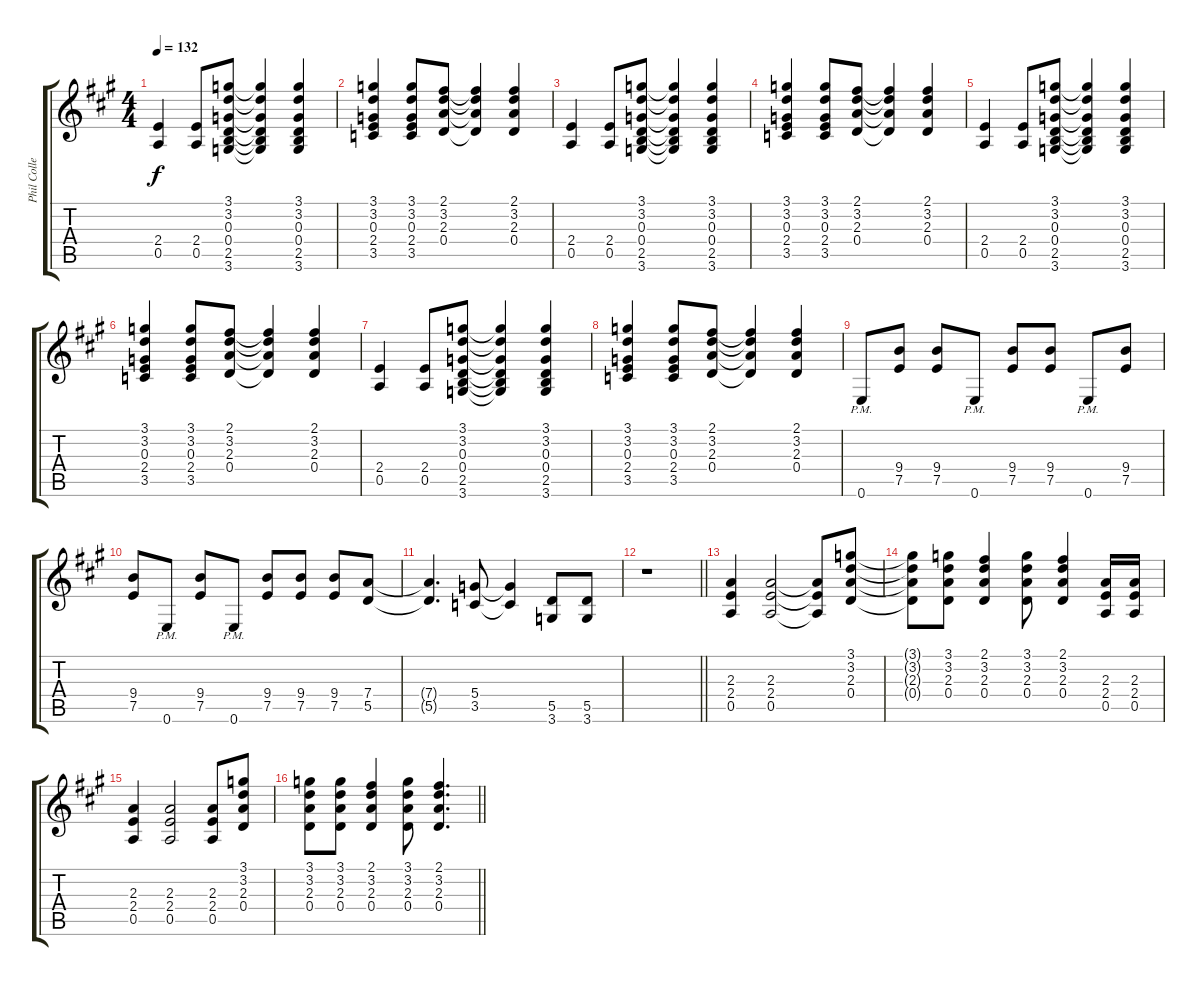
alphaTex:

\track ("Phil Collen" "Phil Colle") {instrument distortionguitar}
\staff {score tabs}
\tuning (E4 B3 G3 D3 A2 E2) {hide}
\ts (4 4)
\tempo 132
\clef g2
\ks a
(2.4 0.5).4{dy f} (2.4 0.5).8 (3.1 3.2 0.3 0.4 2.5 3.6).8 (3.1{t} 3.2{t} 0.3{t} 0.4{t} 2.5{t} 3.6{t}).4 (3.1 3.2 0.3 0.4 2.5 3.6).4 |
(3.1 3.2 0.3 2.4 3.5).4 (3.1 3.2 0.3 2.4 3.5).8 (2.1 3.2 2.3 0.4).8 (2.1{t} 3.2{t} 2.3{t} 0.4{t}).4 (2.1 3.2 2.3 0.4).4 |
(2.4 0.5).4 (2.4 0.5).8 (3.1 3.2 0.3 0.4 2.5 3.6).8 (3.1{t} 3.2{t} 0.3{t} 0.4{t} 2.5{t} 3.6{t}).4 (3.1 3.2 0.3 0.4 2.5 3.6).4 |
(3.1 3.2 0.3 2.4 3.5).4 (3.1 3.2 0.3 2.4 3.5).8 (2.1 3.2 2.3 0.4).8 (2.1{t} 3.2{t} 2.3{t} 0.4{t}).4 (2.1 3.2 2.3 0.4).4 |
(2.4 0.5).4 (2.4 0.5).8 (3.1 3.2 0.3 0.4 2.5 3.6).8 (3.1{t} 3.2{t} 0.3{t} 0.4{t} 2.5{t} 3.6{t}).4 (3.1 3.2 0.3 0.4 2.5 3.6).4 |
(3.1 3.2 0.3 2.4 3.5).4 (3.1 3.2 0.3 2.4 3.5).8 (2.1 3.2 2.3 0.4).8 (2.1{t} 3.2{t} 2.3{t} 0.4{t}).4 (2.1 3.2 2.3 0.4).4 |
(2.4 0.5).4 (2.4 0.5).8 (3.1 3.2 0.3 0.4 2.5 3.6).8 (3.1{t} 3.2{t} 0.3{t} 0.4{t} 2.5{t} 3.6{t}).4 (3.1 3.2 0.3 0.4 2.5 3.6).4 |
(3.1 3.2 0.3 2.4 3.5).4 (3.1 3.2 0.3 2.4 3.5).8 (2.1 3.2 2.3 0.4).8 (2.1{t} 3.2{t} 2.3{t} 0.4{t}).4 (2.1 3.2 2.3 0.4).4 |
0.6{pm}.8 (9.4 7.5).8 (9.4 7.5).8 0.6{pm}.8 (9.4 7.5).8 (9.4 7.5).8 0.6{pm}.8 (9.4 7.5).8 |
(9.4 7.5).8 0.6{pm}.8 (9.4 7.5).8 0.6{pm}.8 (9.4 7.5).8 (9.4 7.5).8 (9.4 7.5).8 (7.4 5.5).8 |
(7.4{t} 5.5{t}).4{d} (5.4 3.5).8 (5.4{t} 3.5{t}).4 (5.5 3.6).8 (5.5 3.6).8 |
\barLineRight lightlight
r.1 |
(2.3 2.4 0.5).4 (2.3 2.4 0.5).2 (2.3{t} 2.4{t} 0.5{t}).8 (3.1 3.2 2.3 0.4).8 |
(3.1{t} 3.2{t} 2.3{t} 0.4{t}).8 (3.1 3.2 2.3 0.4).8 (2.1 3.2 2.3 0.4).4 (3.1 3.2 2.3 0.4).8 (2.1 3.2 2.3 0.4).4 (2.3 2.4 0.5).16 (2.3 2.4 0.5).16 |
(2.3 2.4 0.5).4 (2.3 2.4 0.5).2 (2.3 2.4 0.5).8 (3.1 3.2 2.3 0.4).8 |
\barLineRight lightlight
(3.1 3.2 2.3 0.4).8 (3.1 3.2 2.3 0.4).8 (2.1 3.2 2.3 0.4).4 (3.1 3.2 2.3 0.4).8 (2.1 3.2 2.3 0.4).4{d}
